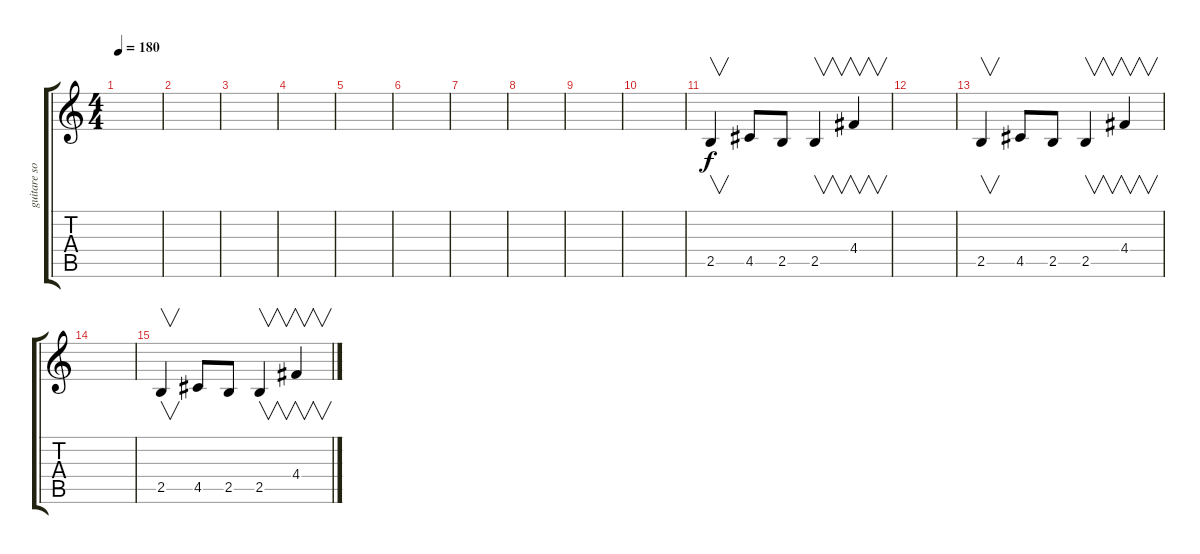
\track ("guitare solo 2" "guitare so") {instrument acousticguitarnylon}
\staff {score tabs}
\tuning (E4 B3 G3 D3 A2 E2) {hide}
\ts (4 4)
\tempo 180
\clef g2
\ks c
|
|
|
|
|
|
|
|
|
|
2.5.4{v} 4.5.8 2.5.8 2.5.4{v} 4.4.4{v} |
|
2.5.4{v} 4.5.8 2.5.8 2.5.4{v} 4.4.4{v} |
|
2.5.4{v} 4.5.8 2.5.8 2.5.4{v} 4.4.4{v}
